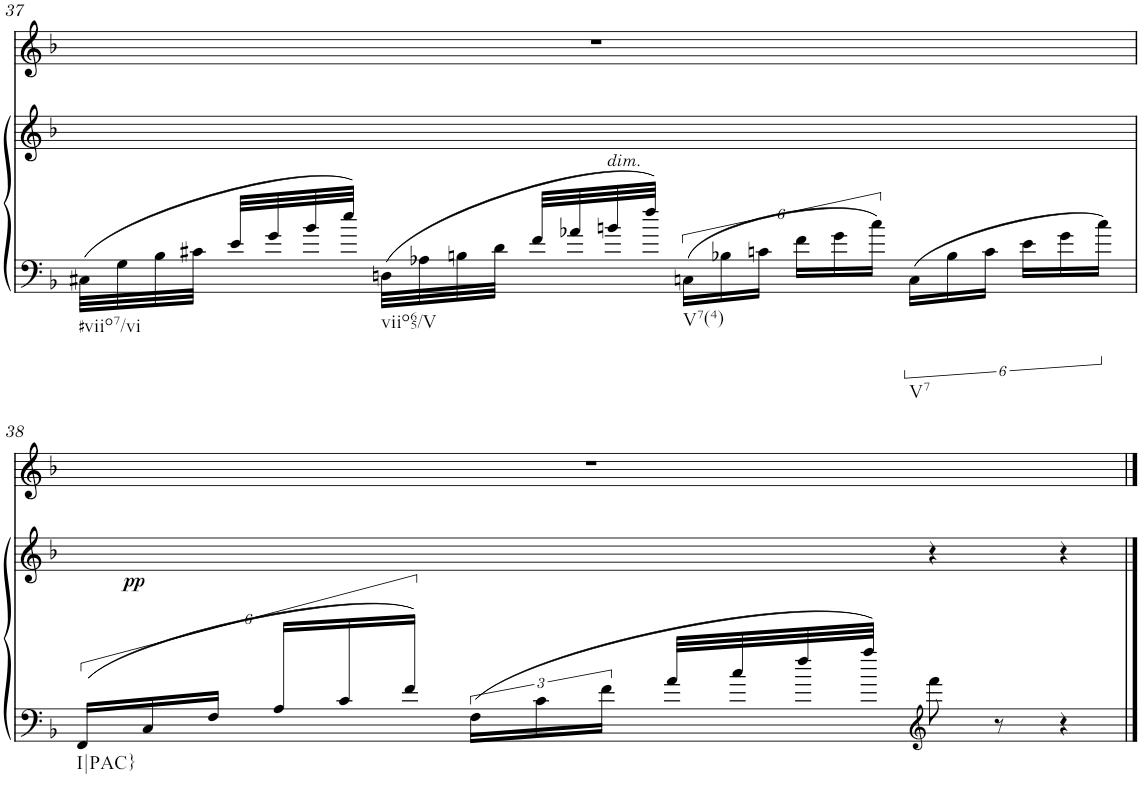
**kern	**kern	**dynam	**kern
*part2	*part2	*part2	*part1
*staff3	*staff2	*staff2/3	*staff1
*I"Piano	*	*	*I"Voice
*I'Pno	*	*	*
!!LO:PB:g=z
*clefF4	*clefG2	*	*clefG2
*k[b-]	*k[b-]	*	*k[b-]
*M4/4	*M4/4	*	*M4/4
*met(c)	*met(c)	*	*met(c)
=37	=37	=37	=37
!LO:TX:b:t=#viio7/vi	!	!	!
32C#X\LLL	1ryy	.	1r
32G\	.	.	.
32B-\	.	.	.
32c#X\JJJ	.	.	.
32e/LLL	.	.	.
32g/	.	.	.
32b-/	.	.	.
32ee/JJJ	.	.	.
!LO:TX:b:t=viio65/V	!	!	!
32Dn\LLL	.	.	.
32A-X\	.	.	.
32Bn\	.	.	.
32d\JJJ	.	.	.
32f/LLL	.	.	.
32a-X/	.	.	.
!LO:TX:a:i:t=dim.	!	!	!
32bn/	.	.	.
32ff/JJJ	.	.	.
!LO:TX:b:t=V7(4)	!	!	!
24Cn\LL	.	.	.
24B-X\	.	.	.
24cn\JJ	.	.	.
24f\LL	.	.	.
24g\	.	.	.
24cc\JJ	.	.	.
!LO:TX:b:t=V7	!	!	!
24C\LL	.	.	.
24B-\	.	.	.
24c\JJ	.	.	.
24e\LL	.	.	.
24g\	.	.	.
24cc\JJ	.	.	.
!!LO:LB:g=z
=38	=38	=38	=38
*	*^	*	*
!LO:TX:b:t=I|PAC}	!	!	!	!
24FF/LL	2ryy	24ryy	.	1r
!	!	!	!LO:DY:b	!
24C/	.	3%2ryy	pp	.
24F/JJ	.	.	.	.
24A/LL	.	.	.	.
24c/	.	.	.	.
24f/JJ	.	.	.	.
24F\LL	.	.	.	.
24c\	.	.	.	.
24f\JJ	.	.	.	.
32a/LLL	.	.	.	.
32cc/	.	.	.	.
32ff/	.	.	.	.
32aa/JJJ	.	.	.	.
*clefG2	*	*	*	*
8fff\	4r	.	.	.
8r	.	.	.	.
.	.	6..ryy	.	.
4r	4r	.	.	.
*	*v	*v	*	*
==	==	==	==
*-	*-	*-	*-
